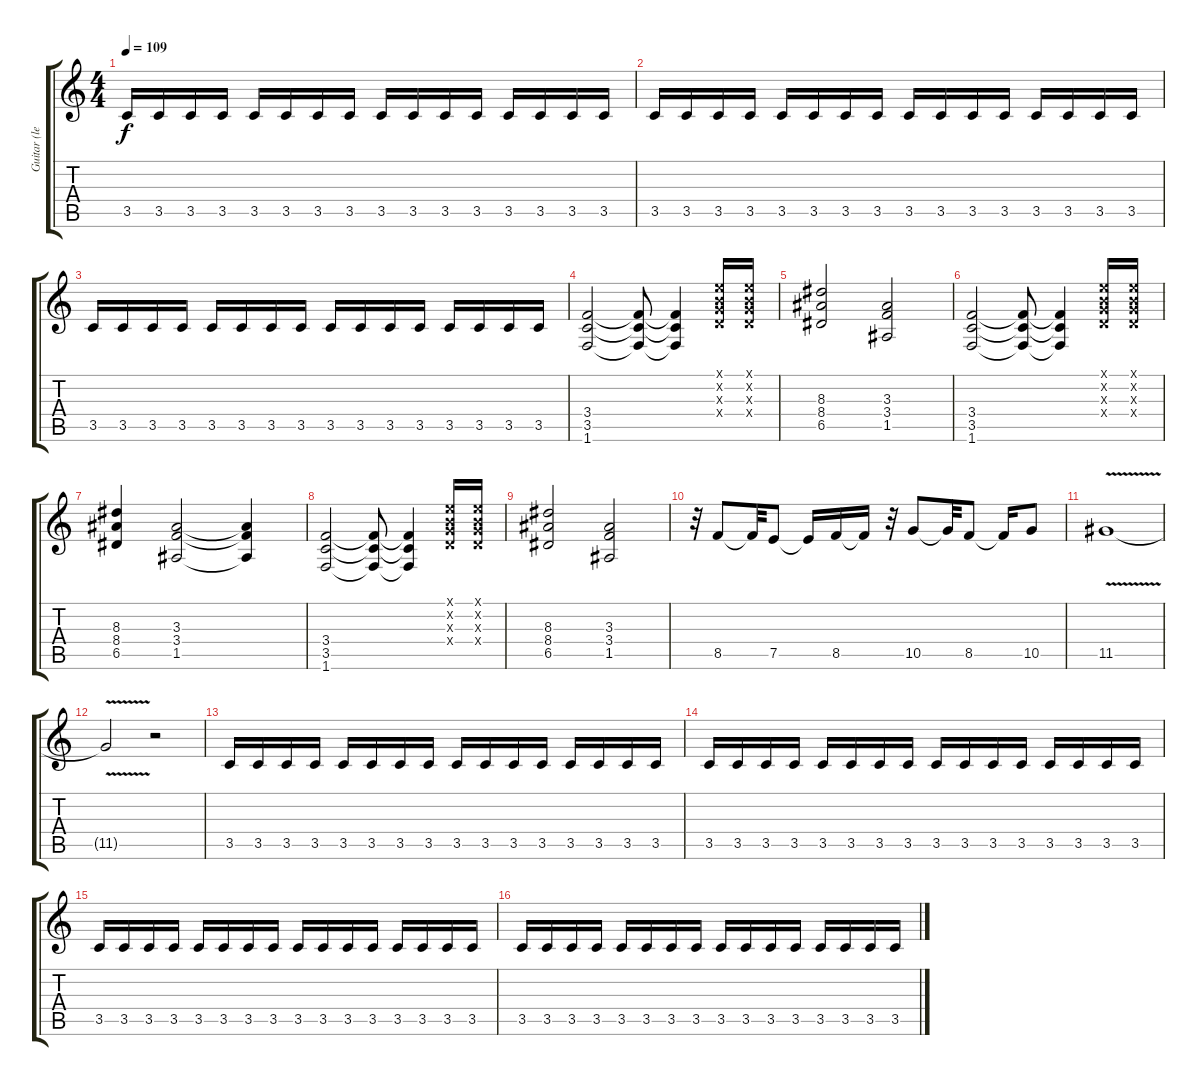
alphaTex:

\track ("Guitar (lead)" "Guitar (le") {instrument distortionguitar}
\staff {score tabs}
\tuning (E4 B3 G3 D3 A2 E2) {hide}
\ts (4 4)
\tempo 109
\clef g2
\ks c
3.5.16{dy f} 3.5.16 3.5.16 3.5.16 3.5.16 3.5.16 3.5.16 3.5.16 3.5.16 3.5.16 3.5.16 3.5.16 3.5.16 3.5.16 3.5.16 3.5.16 |
3.5.16 3.5.16 3.5.16 3.5.16 3.5.16 3.5.16 3.5.16 3.5.16 3.5.16 3.5.16 3.5.16 3.5.16 3.5.16 3.5.16 3.5.16 3.5.16 |
3.5.16 3.5.16 3.5.16 3.5.16 3.5.16 3.5.16 3.5.16 3.5.16 3.5.16 3.5.16 3.5.16 3.5.16 3.5.16 3.5.16 3.5.16 3.5.16 |
(3.4 3.5 1.6).2 (3.4{t} 3.5{t} 1.6{t}).8 (3.4{t} 3.5{t} 1.6{t}).4 (0.1{x} 0.2{x} 0.3{x} 0.4{x}).16 (0.1{x} 0.2{x} 0.3{x} 0.4{x}).16 |
(8.3 8.4 6.5).2 (3.3 3.4 1.5).2 |
(3.4 3.5 1.6).2 (3.4{t} 3.5{t} 1.6{t}).8 (3.4{t} 3.5{t} 1.6{t}).4 (0.1{x} 0.2{x} 0.3{x} 0.4{x}).16 (0.1{x} 0.2{x} 0.3{x} 0.4{x}).16 |
(8.3 8.4 6.5).4 (3.3 3.4 1.5).2 (3.3{t} 3.4{t} 1.5{t}).4 |
(3.4 3.5 1.6).2 (3.4{t} 3.5{t} 1.6{t}).8 (3.4{t} 3.5{t} 1.6{t}).4 (0.1{x} 0.2{x} 0.3{x} 0.4{x}).16 (0.1{x} 0.2{x} 0.3{x} 0.4{x}).16 |
(8.3 8.4 6.5).2 (3.3 3.4 1.5).2 |
r.32 8.5.8 8.5{t}.32 7.5.8 7.5{t}.16 8.5.16 8.5{t}.16 r.32 10.5.8 10.5{t}.32 8.5.8 8.5{t}.16 10.5.8 |
11.5{v}.1 |
11.5{v t}.2 r.2 |
3.5.16 3.5.16 3.5.16 3.5.16 3.5.16 3.5.16 3.5.16 3.5.16 3.5.16 3.5.16 3.5.16 3.5.16 3.5.16 3.5.16 3.5.16 3.5.16 |
3.5.16 3.5.16 3.5.16 3.5.16 3.5.16 3.5.16 3.5.16 3.5.16 3.5.16 3.5.16 3.5.16 3.5.16 3.5.16 3.5.16 3.5.16 3.5.16 |
3.5.16 3.5.16 3.5.16 3.5.16 3.5.16 3.5.16 3.5.16 3.5.16 3.5.16 3.5.16 3.5.16 3.5.16 3.5.16 3.5.16 3.5.16 3.5.16 |
3.5.16 3.5.16 3.5.16 3.5.16 3.5.16 3.5.16 3.5.16 3.5.16 3.5.16 3.5.16 3.5.16 3.5.16 3.5.16 3.5.16 3.5.16 3.5.16
